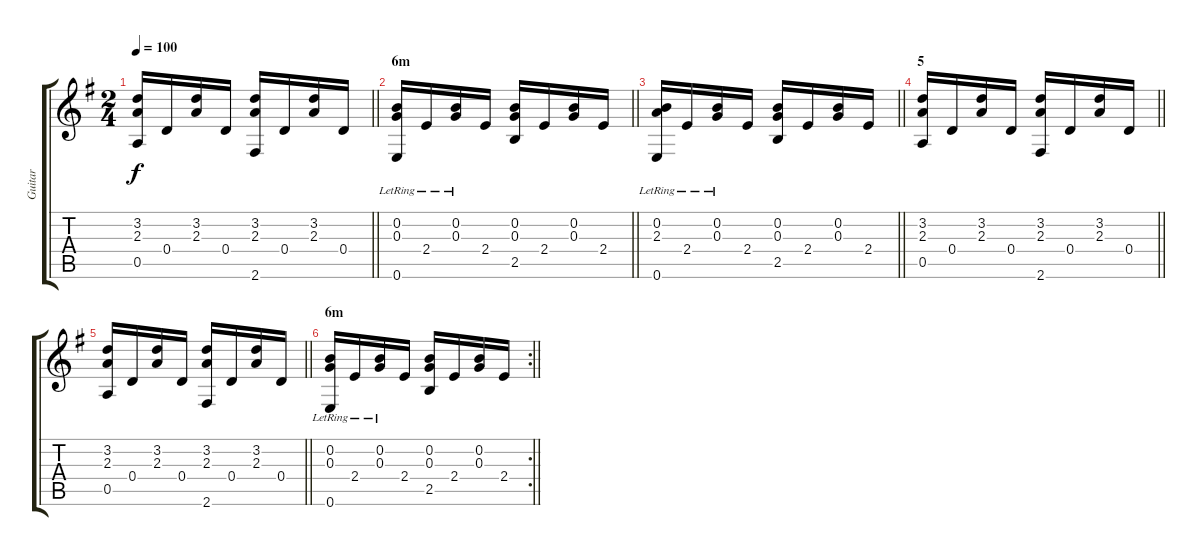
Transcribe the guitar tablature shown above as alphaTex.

\track ("Guitar" "Guitar") {instrument acousticguitarnylon}
\staff {score tabs}
\tuning (E4 B3 G3 D3 A2 E2) {hide}
\ts (2 4)
\section ("" "")
\tempo 100
\clef g2
\barLineRight lightlight
\ks g
(3.2 2.3 0.5).16{dy f} 0.4.16 (3.2 2.3).16 0.4.16 (3.2 2.3 2.6).16 0.4.16 (3.2 2.3).16 0.4.16 |
\section ("" "6m")
\barLineRight lightlight
(0.2 0.3 0.6{lr}).16 2.4{lr}.16 (0.2{lr} 0.3{lr}).16 2.4.16 (0.2 0.3 2.5).16 2.4.16 (0.2 0.3).16 2.4.16 |
\section ("" "")
\barLineRight lightlight
(0.2 2.3 0.6{lr}).16 2.4{lr}.16 (0.2{lr} 0.3{lr}).16 2.4.16 (0.2 0.3 2.5).16 2.4.16 (0.2 0.3).16 2.4.16 |
\section ("" "5")
\barLineRight lightlight
(3.2 2.3 0.5).16 0.4.16 (3.2 2.3).16 0.4.16 (3.2 2.3 2.6).16 0.4.16 (3.2 2.3).16 0.4.16 |
\barLineRight lightlight
(3.2 2.3 0.5).16 0.4.16 (3.2 2.3).16 0.4.16 (3.2 2.3 2.6).16 0.4.16 (3.2 2.3).16 0.4.16 |
\rc 2
\section ("" "6m")
\barLineRight lightlight
(0.2 0.3 0.6{lr}).16 2.4{lr}.16 (0.2{lr} 0.3{lr}).16 2.4.16 (0.2 0.3 2.5).16 2.4.16 (0.2 0.3).16 2.4.16
